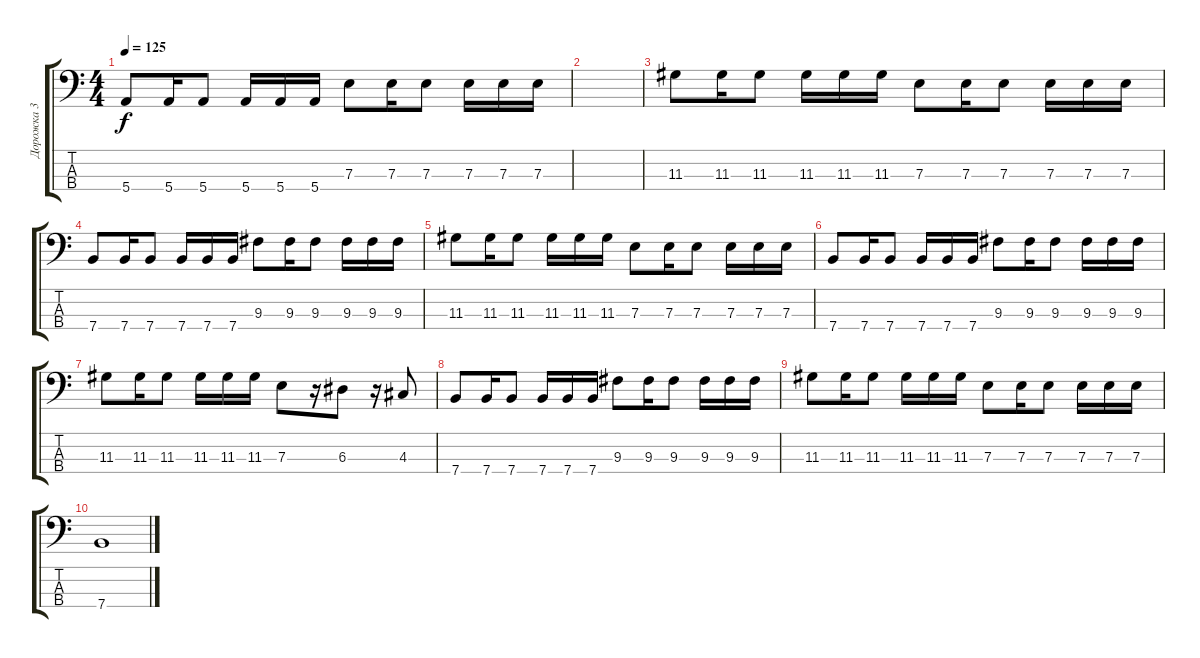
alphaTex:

\track ("Дорожка 3" "Дорожка 3") {instrument electricbasspick}
\staff {score tabs}
\tuning (G2 D2 A1 E1) {hide}
\ts (4 4)
\tempo 125
\clef f4
\ks c
5.4.8{dy f} 5.4.16 5.4.8 5.4.16 5.4.16 5.4.16 7.3.8 7.3.16 7.3.8 7.3.16 7.3.16 7.3.16 |
|
11.3.8 11.3.16 11.3.8 11.3.16 11.3.16 11.3.16 7.3.8 7.3.16 7.3.8 7.3.16 7.3.16 7.3.16 |
7.4.8 7.4.16 7.4.8 7.4.16 7.4.16 7.4.16 9.3.8 9.3.16 9.3.8 9.3.16 9.3.16 9.3.16 |
11.3.8 11.3.16 11.3.8 11.3.16 11.3.16 11.3.16 7.3.8 7.3.16 7.3.8 7.3.16 7.3.16 7.3.16 |
7.4.8 7.4.16 7.4.8 7.4.16 7.4.16 7.4.16 9.3.8 9.3.16 9.3.8 9.3.16 9.3.16 9.3.16 |
11.3.8 11.3.16 11.3.8 11.3.16 11.3.16 11.3.16 7.3.8 r.16 6.3.8 r.16 4.3.8 |
7.4.8 7.4.16 7.4.8 7.4.16 7.4.16 7.4.16 9.3.8 9.3.16 9.3.8 9.3.16 9.3.16 9.3.16 |
11.3.8 11.3.16 11.3.8 11.3.16 11.3.16 11.3.16 7.3.8 7.3.16 7.3.8 7.3.16 7.3.16 7.3.16 |
7.4.1
